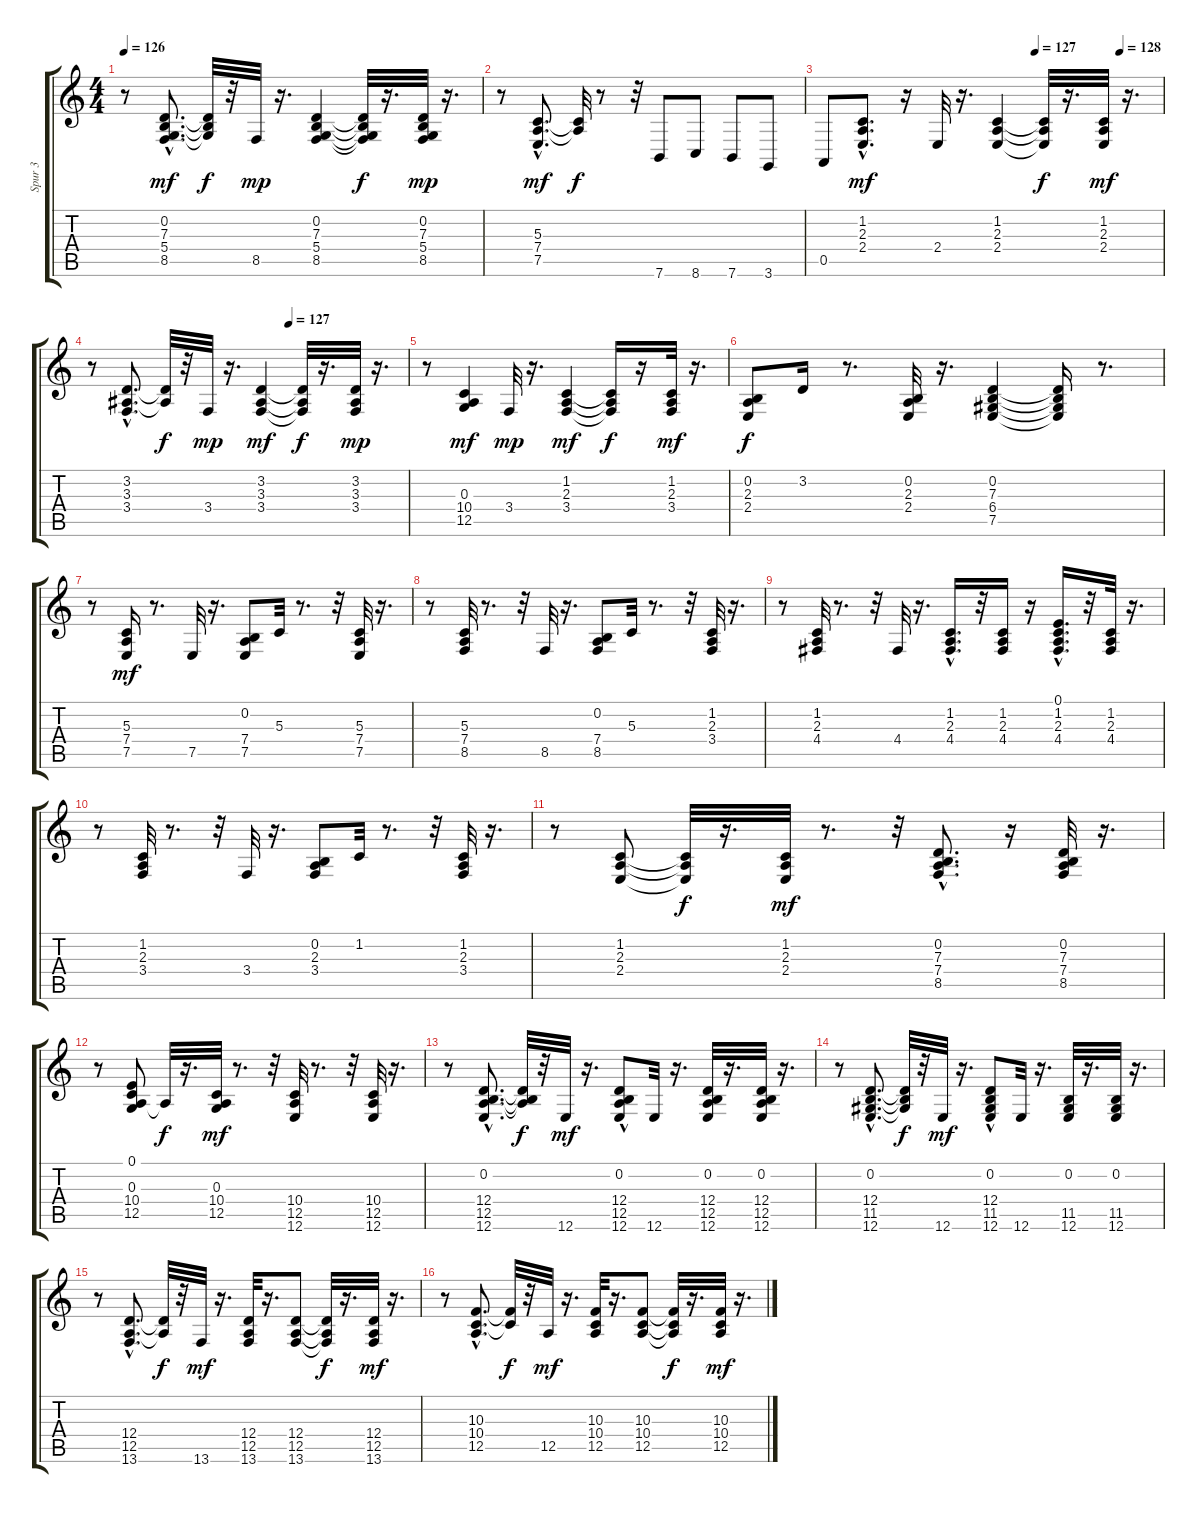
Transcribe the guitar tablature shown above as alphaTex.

\track ("Spur 3" "Spur 3") {instrument stringensemble2}
\staff {score tabs}
\tuning (E4 B3 G3 D3 A2 E2) {hide}
\ts (4 4)
\tempo 126
\clef g2
\ks c
r.8{dy mf} (0.2{hac} 7.3{hac} 5.4{hac} 8.5).8{d} (0.2{t} 7.3{t} 5.4{t}).32{dy f} r.32 8.5.32{dy mp} r.16{d} (0.2 7.3 5.4 8.5).4 (0.2{t} 7.3{t} 5.4{t} 8.5{t}).32{dy f} r.16{d} (0.2 7.3 5.4 8.5).32{dy mp} r.16{d} |
r.8 (5.3{hac} 7.4{hac} 7.5{hac}).8{d dy mf} (5.3{t} 7.4{t}).32{dy f} r.8 r.32 7.6.8 8.6.8 7.6.8 3.6.8 |
\tempo (127 0.625)
\tempo (128 0.875)
0.5.8 (1.2{hac} 2.3{hac} 2.4).8{d dy mf} r.16 2.4.32 r.16{d} (1.2 2.3 2.4).4 (1.2{t} 2.3{t} 2.4{t}).32{dy f} r.16{d} (1.2 2.3 2.4).32{dy mf} r.16{d} |
\tempo (127 0.625)
r.8 (3.2{hac} 3.3{hac} 3.4{hac}).8{d} (3.2{t} 3.3{t}).32{dy f} r.32 3.4.32{dy mp} r.16{d} (3.2 3.3 3.4).4{dy mf} (3.2{t} 3.3{t} 3.4{t}).32{dy f} r.16{d} (3.2 3.3 3.4).32{dy mp} r.16{d} |
r.8 (0.3 10.4 12.5).4{dy mf} 3.4.32{dy mp} r.16{d} (1.2 2.3 3.4).4{dy mf} (1.2{t} 2.3{t} 3.4{t}).16{dy f} r.16 (1.2 2.3 3.4).32{dy mf} r.16{d} |
(0.2 2.3 2.4).8{dy f} 3.2.16 r.8{d} (0.2 2.3 2.4).32 r.16{d} (0.2 7.3 6.4 7.5).4 (0.2{t} 7.3{t} 6.4{t} 7.5{t}).16 r.8{d} |
r.8 (5.3 7.4 7.5).16{dy mf} r.8{d} 7.5.32 r.16{d} (0.2 7.4 7.5).8 5.3.32 r.8{d} r.32 (5.3 7.4 7.5).32 r.16{d} |
r.8 (5.3 7.4 8.5).32 r.8{d} r.32 8.5.32 r.16{d} (0.2 7.4 8.5).8 5.3.32 r.8{d} r.32 (1.2 2.3 3.4).32 r.16{d} |
r.8 (1.2 2.3 4.4).32 r.8{d} r.32 4.4.32 r.16{d} (1.2{hac} 2.3{hac} 4.4{hac}).16{d} r.32 (1.2 2.3 4.4).16 r.16 (0.1{hac} 1.2{hac} 2.3{hac} 4.4{hac}).16{d} r.32 (1.2 2.3 4.4).32 r.16{d} |
r.8 (1.2 2.3 3.4).32 r.8{d} r.32 3.4.32 r.16{d} (0.2 2.3 3.4).8 1.2.32 r.8{d} r.32 (1.2 2.3 3.4).32 r.16{d} |
r.8 (1.2 2.3 2.4).8 (1.2{t} 2.3{t} 2.4{t}).32{dy f} r.16{d} (1.2 2.3 2.4).32{dy mf} r.8{d} r.32 (0.2{hac} 7.3{hac} 7.4{hac} 8.5{hac}).8{d} r.16 (0.2 7.3 7.4 8.5).32 r.16{d} |
r.8 (0.1 0.3 10.4 12.5).8 12.5{t}.32{dy f} r.16{d} (0.3 10.4 12.5).32{dy mf} r.8{d} r.32 (10.4 12.5 12.6).32 r.8{d} r.32 (10.4 12.5 12.6).32 r.16{d} |
r.8 (0.2{hac} 12.4{hac} 12.5{hac} 12.6).8{d} (0.2{t} 12.4{t} 12.5{t}).32{dy f} r.32 12.6.32{dy mf} r.16{d} (0.2 12.4 12.5 12.6{hac}).8 12.6.32 r.16{d} (0.2 12.4 12.5 12.6).32 r.16{d} (0.2 12.4 12.5 12.6).32 r.16{d} |
r.8 (0.2{hac} 12.4{hac} 11.5{hac} 12.6).8{d} (0.2{t} 12.4{t} 11.5{t}).32{dy f} r.32 12.6.32{dy mf} r.16{d} (0.2 12.4 11.5 12.6{hac}).8 12.6.32 r.16{d} (0.2 11.5 12.6).32 r.16{d} (0.2 11.5 12.6).32 r.16{d} |
r.8 (12.4{hac} 12.5{hac} 13.6{hac}).8{d} (12.4{t} 12.5{t}).32{dy f} r.32 13.6.32{dy mf} r.16{d} (12.4 12.5 13.6).32 r.16{d} (12.4 12.5 13.6).8 (12.4{t} 12.5{t} 13.6{t}).32{dy f} r.16{d} (12.4 12.5 13.6).32{dy mf} r.16{d} |
r.8 (10.3{hac} 10.4{hac} 12.5{hac}).8{d} (10.3{t} 10.4{t}).32{dy f} r.32 12.5.32{dy mf} r.16{d} (10.3 10.4 12.5).32 r.16{d} (10.3 10.4 12.5).8 (10.3{t} 10.4{t} 12.5{t}).32{dy f} r.16{d} (10.3 10.4 12.5).32{dy mf} r.16{d}
